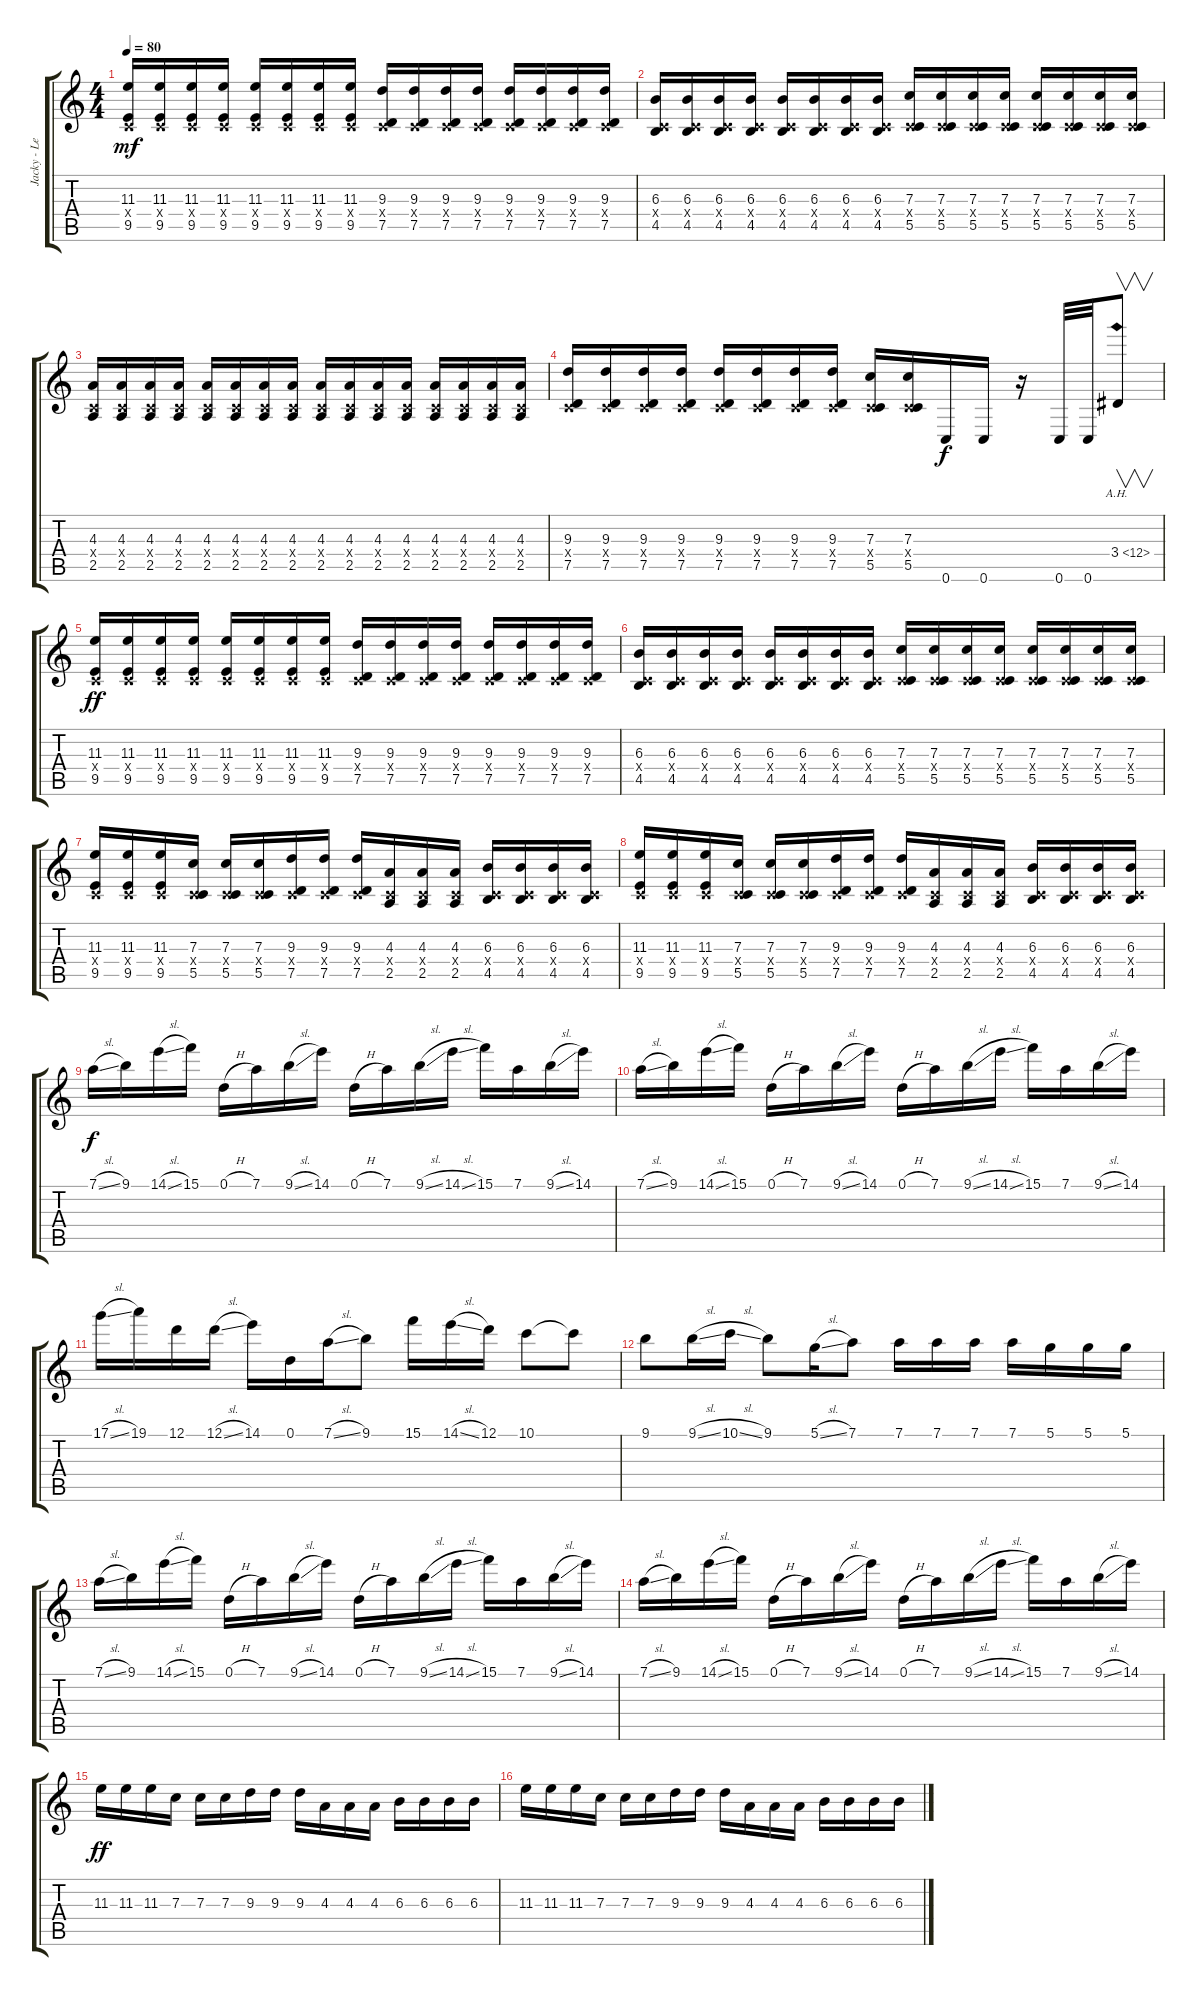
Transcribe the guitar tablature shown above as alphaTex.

\track ("Jacky - Lead" "Jacky - Le") {instrument distortionguitar}
\staff {score tabs}
\tuning (D4 A3 F3 C3 G2 C2) {hide}
\ts (4 4)
\tempo 80
\clef g2
\ks c
(11.3 0.4{x} 9.5).16{dy mf} (11.3 0.4{x} 9.5).16 (11.3 0.4{x} 9.5).16 (11.3 0.4{x} 9.5).16 (11.3 0.4{x} 9.5).16 (11.3 0.4{x} 9.5).16 (11.3 0.4{x} 9.5).16 (11.3 0.4{x} 9.5).16 (9.3 0.4{x} 7.5).16 (9.3 0.4{x} 7.5).16 (9.3 0.4{x} 7.5).16 (9.3 0.4{x} 7.5).16 (9.3 0.4{x} 7.5).16 (9.3 0.4{x} 7.5).16 (9.3 0.4{x} 7.5).16 (9.3 0.4{x} 7.5).16 |
(6.3 0.4{x} 4.5).16 (6.3 0.4{x} 4.5).16 (6.3 0.4{x} 4.5).16 (6.3 0.4{x} 4.5).16 (6.3 0.4{x} 4.5).16 (6.3 0.4{x} 4.5).16 (6.3 0.4{x} 4.5).16 (6.3 0.4{x} 4.5).16 (7.3 0.4{x} 5.5).16 (7.3 0.4{x} 5.5).16 (7.3 0.4{x} 5.5).16 (7.3 0.4{x} 5.5).16 (7.3 0.4{x} 5.5).16 (7.3 0.4{x} 5.5).16 (7.3 0.4{x} 5.5).16 (7.3 0.4{x} 5.5).16 |
(4.3 0.4{x} 2.5).16 (4.3 0.4{x} 2.5).16 (4.3 0.4{x} 2.5).16 (4.3 0.4{x} 2.5).16 (4.3 0.4{x} 2.5).16 (4.3 0.4{x} 2.5).16 (4.3 0.4{x} 2.5).16 (4.3 0.4{x} 2.5).16 (4.3 0.4{x} 2.5).16 (4.3 0.4{x} 2.5).16 (4.3 0.4{x} 2.5).16 (4.3 0.4{x} 2.5).16 (4.3 0.4{x} 2.5).16 (4.3 0.4{x} 2.5).16 (4.3 0.4{x} 2.5).16 (4.3 0.4{x} 2.5).16 |
(9.3 0.4{x} 7.5).16 (9.3 0.4{x} 7.5).16 (9.3 0.4{x} 7.5).16 (9.3 0.4{x} 7.5).16 (9.3 0.4{x} 7.5).16 (9.3 0.4{x} 7.5).16 (9.3 0.4{x} 7.5).16 (9.3 0.4{x} 7.5).16 (7.3 0.4{x} 5.5).16 (7.3 0.4{x} 5.5).16 0.6.16{dy f} 0.6.16 r.16 0.6.32 0.6.32 3.4{ah 9}.8{v} |
(11.3 0.4{x} 9.5).16{dy ff} (11.3 0.4{x} 9.5).16 (11.3 0.4{x} 9.5).16 (11.3 0.4{x} 9.5).16 (11.3 0.4{x} 9.5).16 (11.3 0.4{x} 9.5).16 (11.3 0.4{x} 9.5).16 (11.3 0.4{x} 9.5).16 (9.3 0.4{x} 7.5).16 (9.3 0.4{x} 7.5).16 (9.3 0.4{x} 7.5).16 (9.3 0.4{x} 7.5).16 (9.3 0.4{x} 7.5).16 (9.3 0.4{x} 7.5).16 (9.3 0.4{x} 7.5).16 (9.3 0.4{x} 7.5).16 |
(6.3 0.4{x} 4.5).16 (6.3 0.4{x} 4.5).16 (6.3 0.4{x} 4.5).16 (6.3 0.4{x} 4.5).16 (6.3 0.4{x} 4.5).16 (6.3 0.4{x} 4.5).16 (6.3 0.4{x} 4.5).16 (6.3 0.4{x} 4.5).16 (7.3 0.4{x} 5.5).16 (7.3 0.4{x} 5.5).16 (7.3 0.4{x} 5.5).16 (7.3 0.4{x} 5.5).16 (7.3 0.4{x} 5.5).16 (7.3 0.4{x} 5.5).16 (7.3 0.4{x} 5.5).16 (7.3 0.4{x} 5.5).16 |
(11.3 0.4{x} 9.5).16 (11.3 0.4{x} 9.5).16 (11.3 0.4{x} 9.5).16 (7.3 0.4{x} 5.5).16 (7.3 0.4{x} 5.5).16 (7.3 0.4{x} 5.5).16 (9.3 0.4{x} 7.5).16 (9.3 0.4{x} 7.5).16 (9.3 0.4{x} 7.5).16 (4.3 0.4{x} 2.5).16 (4.3 0.4{x} 2.5).16 (4.3 0.4{x} 2.5).16 (6.3 0.4{x} 4.5).16 (6.3 0.4{x} 4.5).16 (6.3 0.4{x} 4.5).16 (6.3 0.4{x} 4.5).16 |
(11.3 0.4{x} 9.5).16 (11.3 0.4{x} 9.5).16 (11.3 0.4{x} 9.5).16 (7.3 0.4{x} 5.5).16 (7.3 0.4{x} 5.5).16 (7.3 0.4{x} 5.5).16 (9.3 0.4{x} 7.5).16 (9.3 0.4{x} 7.5).16 (9.3 0.4{x} 7.5).16 (4.3 0.4{x} 2.5).16 (4.3 0.4{x} 2.5).16 (4.3 0.4{x} 2.5).16 (6.3 0.4{x} 4.5).16 (6.3 0.4{x} 4.5).16 (6.3 0.4{x} 4.5).16 (6.3 0.4{x} 4.5).16 |
7.1{sl}.16{dy f} 9.1.16 14.1{sl}.16 15.1.16 0.1{h}.16 7.1.16 9.1{sl}.16 14.1.16 0.1{h}.16 7.1.16 9.1{sl}.16 14.1{sl}.16 15.1.16 7.1.16 9.1{sl}.16 14.1.16 |
7.1{sl}.16 9.1.16 14.1{sl}.16 15.1.16 0.1{h}.16 7.1.16 9.1{sl}.16 14.1.16 0.1{h}.16 7.1.16 9.1{sl}.16 14.1{sl}.16 15.1.16 7.1.16 9.1{sl}.16 14.1.16 |
17.1{sl}.16 19.1.16 12.1.16 12.1{sl}.16 14.1.16 0.1.16 7.1{sl}.16 9.1.8 15.1.16 14.1{sl}.16 12.1.16 10.1.8 10.1{t}.8 |
9.1.8 9.1{sl}.16 10.1{sl}.16 9.1.8 5.1{sl}.16 7.1.8 7.1.16 7.1.16 7.1.16 7.1.16 5.1.16 5.1.16 5.1.16 |
7.1{sl}.16 9.1.16 14.1{sl}.16 15.1.16 0.1{h}.16 7.1.16 9.1{sl}.16 14.1.16 0.1{h}.16 7.1.16 9.1{sl}.16 14.1{sl}.16 15.1.16 7.1.16 9.1{sl}.16 14.1.16 |
7.1{sl}.16 9.1.16 14.1{sl}.16 15.1.16 0.1{h}.16 7.1.16 9.1{sl}.16 14.1.16 0.1{h}.16 7.1.16 9.1{sl}.16 14.1{sl}.16 15.1.16 7.1.16 9.1{sl}.16 14.1.16 |
11.3.16{dy ff} 11.3.16 11.3.16 7.3.16 7.3.16 7.3.16 9.3.16 9.3.16 9.3.16 4.3.16 4.3.16 4.3.16 6.3.16 6.3.16 6.3.16 6.3.16 |
11.3.16 11.3.16 11.3.16 7.3.16 7.3.16 7.3.16 9.3.16 9.3.16 9.3.16 4.3.16 4.3.16 4.3.16 6.3.16 6.3.16 6.3.16 6.3.16
